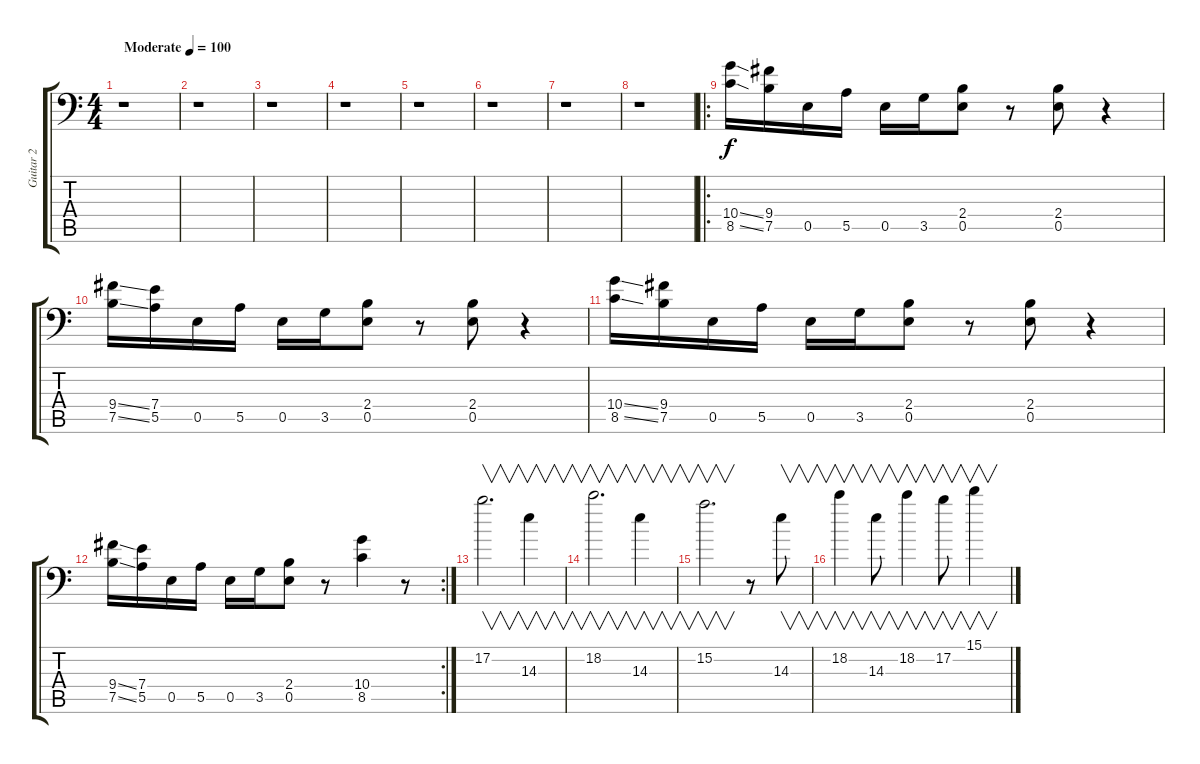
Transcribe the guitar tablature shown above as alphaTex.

\track ("Guitar 2" "Guitar 2") {instrument electricguitarclean}
\staff {score tabs}
\tuning (B3 Gb3 D3 A2 E2 A1) {hide}
\ts (4 4)
\tempo (100 "Moderate")
\clef f4
\ks c
r.1{dy f instrument electricguitarclean} |
r.1 |
r.1 |
r.1 |
r.1 |
r.1 |
r.1 |
r.1 |
\ro
(10.4{ss} 8.5{ss}).16{instrument electricguitarclean} (9.4 7.5).16 0.5.16 5.5.16 0.5.16 3.5.16 (2.4 0.5).8 r.8 (2.4 0.5).8 r.4 |
(9.4{ss} 7.5{ss}).16 (7.4 5.5).16 0.5.16 5.5.16 0.5.16 3.5.16 (2.4 0.5).8 r.8 (2.4 0.5).8 r.4 |
(10.4{ss} 8.5{ss}).16 (9.4 7.5).16 0.5.16 5.5.16 0.5.16 3.5.16 (2.4 0.5).8 r.8 (2.4 0.5).8 r.4 |
\rc 2
(9.4{ss} 7.5{ss}).16 (7.4 5.5).16 0.5.16 5.5.16 0.5.16 3.5.16 (2.4 0.5).8 r.8 (10.4 8.5).4 r.8 |
17.2.2{v d instrument electricguitarclean} 14.3.4{v} |
18.2.2{v d} 14.3.4{v} |
15.2.2{v d} r.8 14.3.8{v} |
18.2.4{v} 14.3.8{v} 18.2.4{v} 17.2.8{v} 15.1.4{v}
